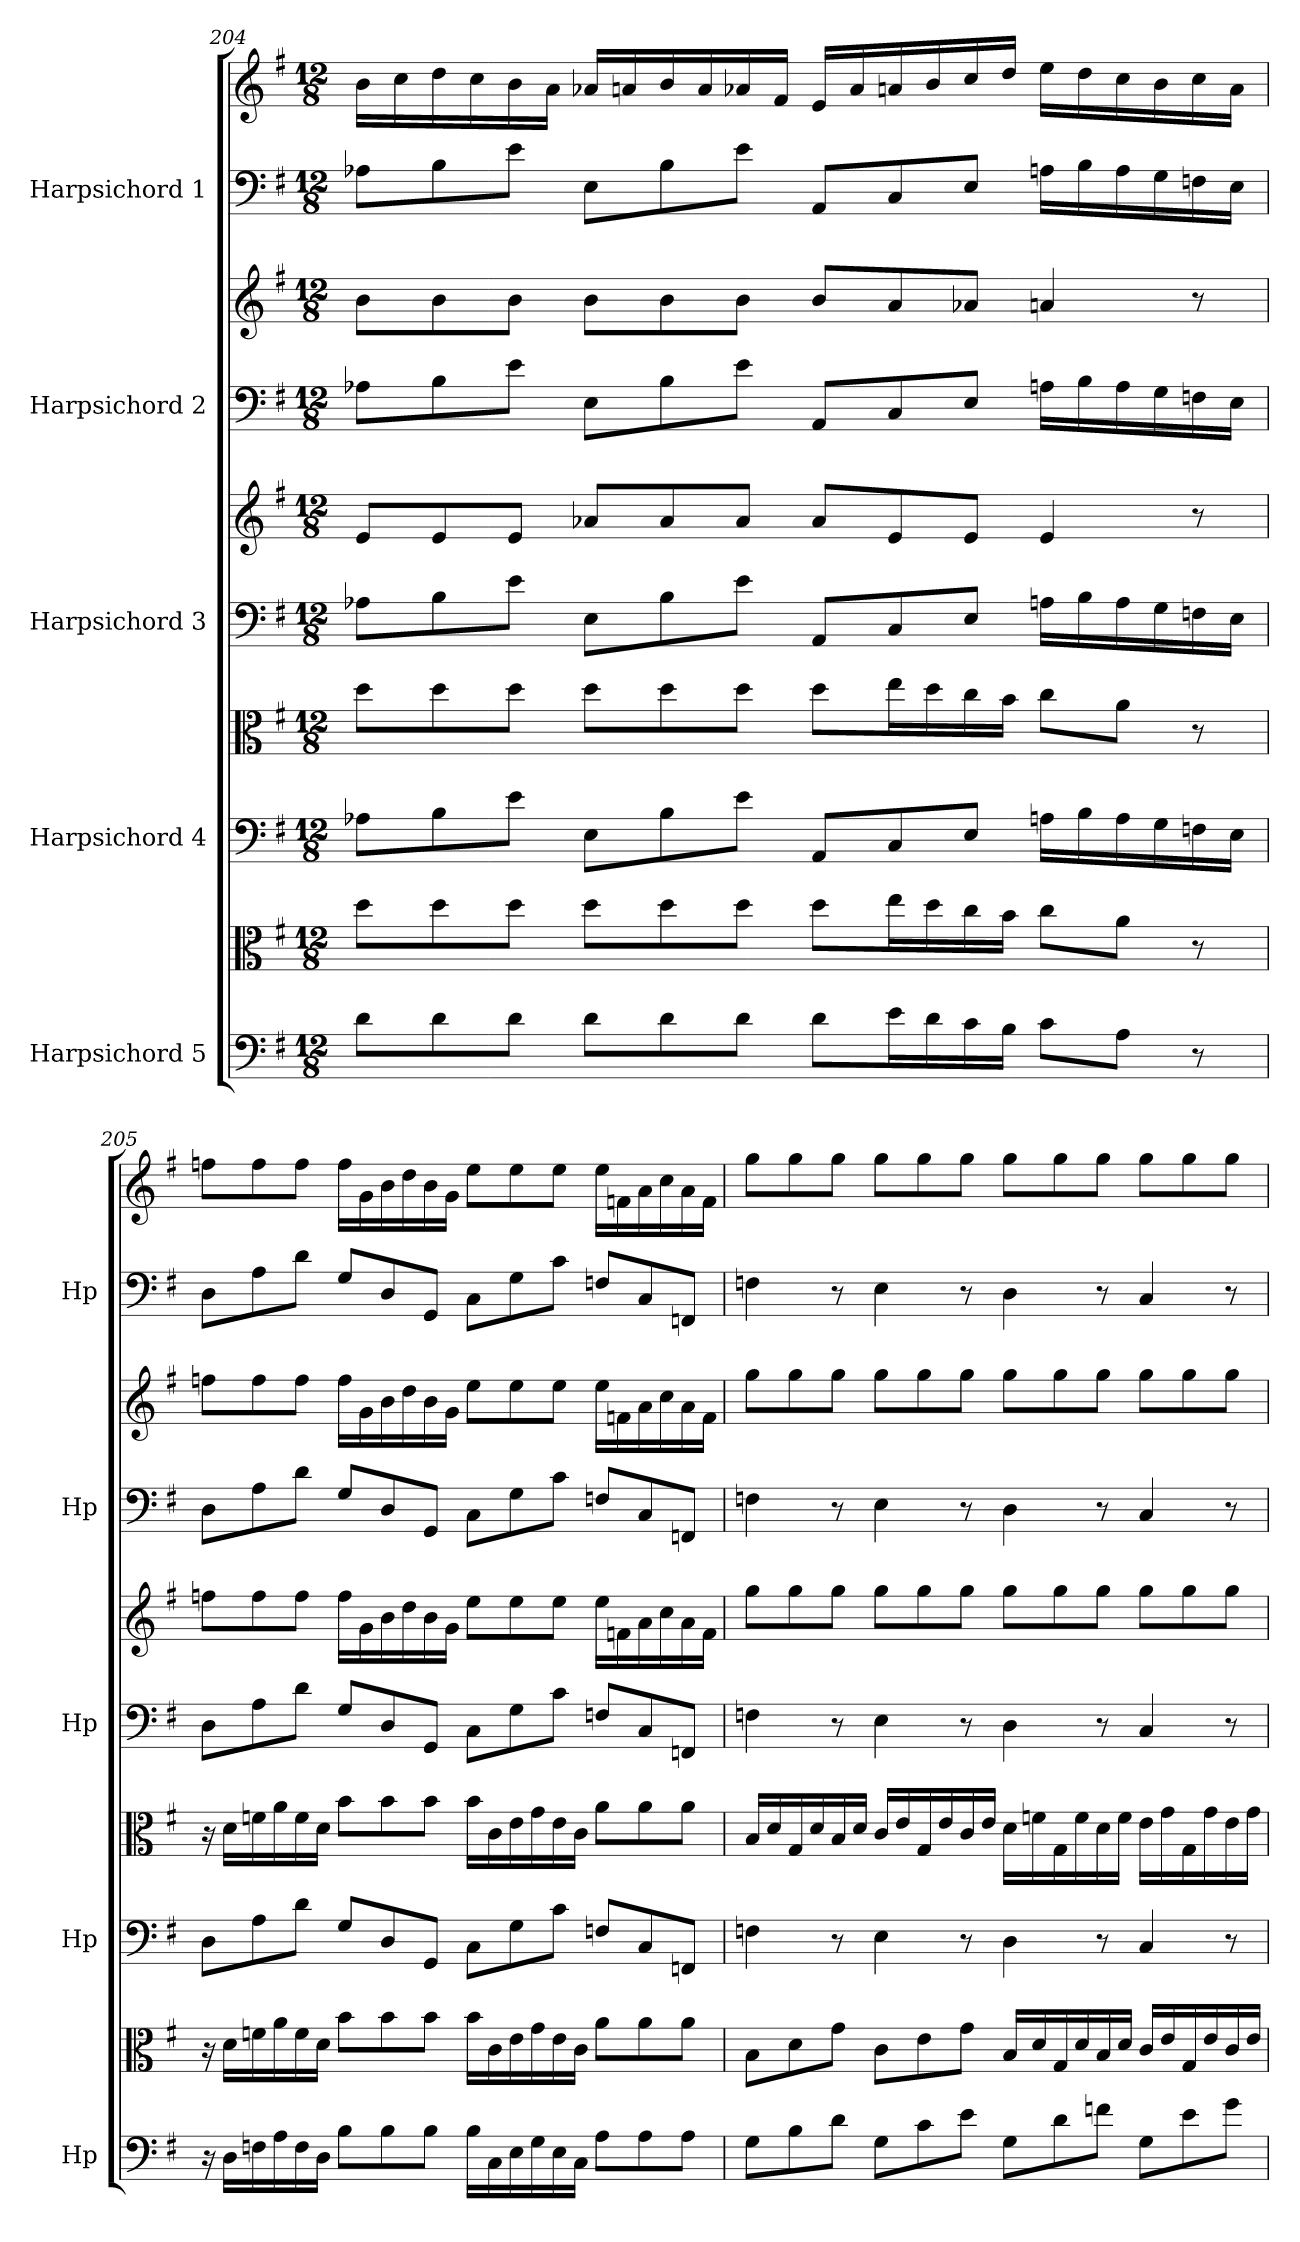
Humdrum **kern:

**kern	**kern	**kern	**kern	**kern	**kern	**kern	**kern	**kern	**kern
*part5	*part5	*part4	*part4	*part3	*part3	*part2	*part2	*part1	*part1
*staff10	*staff9	*staff8	*staff7	*staff6	*staff5	*staff4	*staff3	*staff2	*staff1
*I"Harpsichord 5	*	*I"Harpsichord 4	*	*I"Harpsichord 3	*	*I"Harpsichord 2	*	*I"Harpsichord 1	*
*I'Hp	*	*I'Hp	*	*I'Hp	*	*I'Hp	*	*I'Hp	*
!!LO:PB:g=z
*clefF4	*clefC3	*clefF4	*clefC3	*clefF4	*clefG2	*clefF4	*clefG2	*clefF4	*clefG2
*k[f#]	*k[f#]	*k[f#]	*k[f#]	*k[f#]	*k[f#]	*k[f#]	*k[f#]	*k[f#]	*k[f#]
*M12/8	*M12/8	*M12/8	*M12/8	*M12/8	*M12/8	*M12/8	*M12/8	*M12/8	*M12/8
=204	=204	=204	=204	=204	=204	=204	=204	=204	=204
8d\L	8dd\L	8A-X\L	8dd\L	8A-X\L	8e/L	8A-X\L	8b\L	8A-X\L	16b\LL
.	.	.	.	.	.	.	.	.	16cc\
8d\	8dd\	8B\	8dd\	8B\	8e/	8B\	8b\	8B\	16dd\
.	.	.	.	.	.	.	.	.	16cc\
8d\J	8dd\J	8e\J	8dd\J	8e\J	8e/J	8e\J	8b\J	8e\J	16b\
.	.	.	.	.	.	.	.	.	16a\JJ
8d\L	8dd\L	8E\L	8dd\L	8E\L	8a-X/L	8E\L	8b\L	8E\L	16a-X/LL
.	.	.	.	.	.	.	.	.	16an/
8d\	8dd\	8B\	8dd\	8B\	8a-/	8B\	8b\	8B\	16b/
.	.	.	.	.	.	.	.	.	16a/
8d\J	8dd\J	8e\J	8dd\J	8e\J	8a-/J	8e\J	8b\J	8e\J	16a-X/
.	.	.	.	.	.	.	.	.	16f#/JJ
8d\L	8dd\L	8AA/L	8dd\L	8AA/L	8a-/L	8AA/L	8b/L	8AA/L	16e/LL
.	.	.	.	.	.	.	.	.	16a-/
16e\L	16ee\L	8C/	16ee\L	8C/	8e/	8C/	8a/	8C/	16an/
16d\	16dd\	.	16dd\	.	.	.	.	.	16b/
16c\	16cc\	8E/J	16cc\	8E/J	8e/J	8E/J	8a-X/J	8E/J	16cc/
16B\JJ	16b\JJ	.	16b\JJ	.	.	.	.	.	16dd/JJ
8c\L	8cc\L	16An\LL	8cc\L	16An\LL	4e/	16An\LL	4an/	16An\LL	16ee\LL
.	.	16B\	.	16B\	.	16B\	.	16B\	16dd\
8A\J	8a\J	16A\	8a\J	16A\	.	16A\	.	16A\	16cc\
.	.	16G\	.	16G\	.	16G\	.	16G\	16b\
8r	8r	16Fn\	8r	16Fn\	8r	16Fn\	8r	16Fn\	16cc\
.	.	16E\JJ	.	16E\JJ	.	16E\JJ	.	16E\JJ	16a\JJ
!!LO:PB:g=z
=205	=205	=205	=205	=205	=205	=205	=205	=205	=205
16r	16r	8D\L	16r	8D\L	8ffn\L	8D\L	8ffn\L	8D\L	8ffn\L
16D\LL	16d\LL	.	16d\LL	.	.	.	.	.	.
16Fn\	16fn\	8A\	16fn\	8A\	8ff\	8A\	8ff\	8A\	8ff\
16A\	16a\	.	16a\	.	.	.	.	.	.
16F\	16f\	8d\J	16f\	8d\J	8ff\J	8d\J	8ff\J	8d\J	8ff\J
16D\JJ	16d\JJ	.	16d\JJ	.	.	.	.	.	.
8B\L	8b\L	8G/L	8b\L	8G/L	16ff\LL	8G/L	16ff\LL	8G/L	16ff\LL
.	.	.	.	.	16g\	.	16g\	.	16g\
8B\	8b\	8D/	8b\	8D/	16b\	8D/	16b\	8D/	16b\
.	.	.	.	.	16dd\	.	16dd\	.	16dd\
8B\J	8b\J	8GG/J	8b\J	8GG/J	16b\	8GG/J	16b\	8GG/J	16b\
.	.	.	.	.	16g\JJ	.	16g\JJ	.	16g\JJ
16B\LL	16b\LL	8C\L	16b\LL	8C\L	8ee\L	8C\L	8ee\L	8C\L	8ee\L
16C\	16c\	.	16c\	.	.	.	.	.	.
16E\	16e\	8G\	16e\	8G\	8ee\	8G\	8ee\	8G\	8ee\
16G\	16g\	.	16g\	.	.	.	.	.	.
16E\	16e\	8c\J	16e\	8c\J	8ee\J	8c\J	8ee\J	8c\J	8ee\J
16C\JJ	16c\JJ	.	16c\JJ	.	.	.	.	.	.
8A\L	8a\L	8Fn/L	8a\L	8Fn/L	16ee\LL	8Fn/L	16ee\LL	8Fn/L	16ee\LL
.	.	.	.	.	16fn\	.	16fn\	.	16fn\
8A\	8a\	8C/	8a\	8C/	16a\	8C/	16a\	8C/	16a\
.	.	.	.	.	16cc\	.	16cc\	.	16cc\
8A\J	8a\J	8FFn/J	8a\J	8FFn/J	16a\	8FFn/J	16a\	8FFn/J	16a\
.	.	.	.	.	16f\JJ	.	16f\JJ	.	16f\JJ
!!LO:PB:g=z
=206	=206	=206	=206	=206	=206	=206	=206	=206	=206
8G\L	8B\L	4Fn\	16B/LL	4Fn\	8gg\L	4Fn\	8gg\L	4Fn\	8gg\L
.	.	.	16d/	.	.	.	.	.	.
8B\	8d\	.	16G/	.	8gg\	.	8gg\	.	8gg\
.	.	.	16d/	.	.	.	.	.	.
8d\J	8g\J	8r	16B/	8r	8gg\J	8r	8gg\J	8r	8gg\J
.	.	.	16d/JJ	.	.	.	.	.	.
8G\L	8c\L	4E\	16c/LL	4E\	8gg\L	4E\	8gg\L	4E\	8gg\L
.	.	.	16e/	.	.	.	.	.	.
8c\	8e\	.	16G/	.	8gg\	.	8gg\	.	8gg\
.	.	.	16e/	.	.	.	.	.	.
8e\J	8g\J	8r	16c/	8r	8gg\J	8r	8gg\J	8r	8gg\J
.	.	.	16e/JJ	.	.	.	.	.	.
8G\L	16B/LL	4D\	16d\LL	4D\	8gg\L	4D\	8gg\L	4D\	8gg\L
.	16d/	.	16fn\	.	.	.	.	.	.
8d\	16G/	.	16G\	.	8gg\	.	8gg\	.	8gg\
.	16d/	.	16f\	.	.	.	.	.	.
8fn\J	16B/	8r	16d\	8r	8gg\J	8r	8gg\J	8r	8gg\J
.	16d/JJ	.	16f\JJ	.	.	.	.	.	.
8G\L	16c/LL	4C/	16e\LL	4C/	8gg\L	4C/	8gg\L	4C/	8gg\L
.	16e/	.	16g\	.	.	.	.	.	.
8e\	16G/	.	16G\	.	8gg\	.	8gg\	.	8gg\
.	16e/	.	16g\	.	.	.	.	.	.
8g\J	16c/	8r	16e\	8r	8gg\J	8r	8gg\J	8r	8gg\J
.	16e/JJ	.	16g\JJ	.	.	.	.	.	.
=	=	=	=	=	=	=	=	=	=
*-	*-	*-	*-	*-	*-	*-	*-	*-	*-
